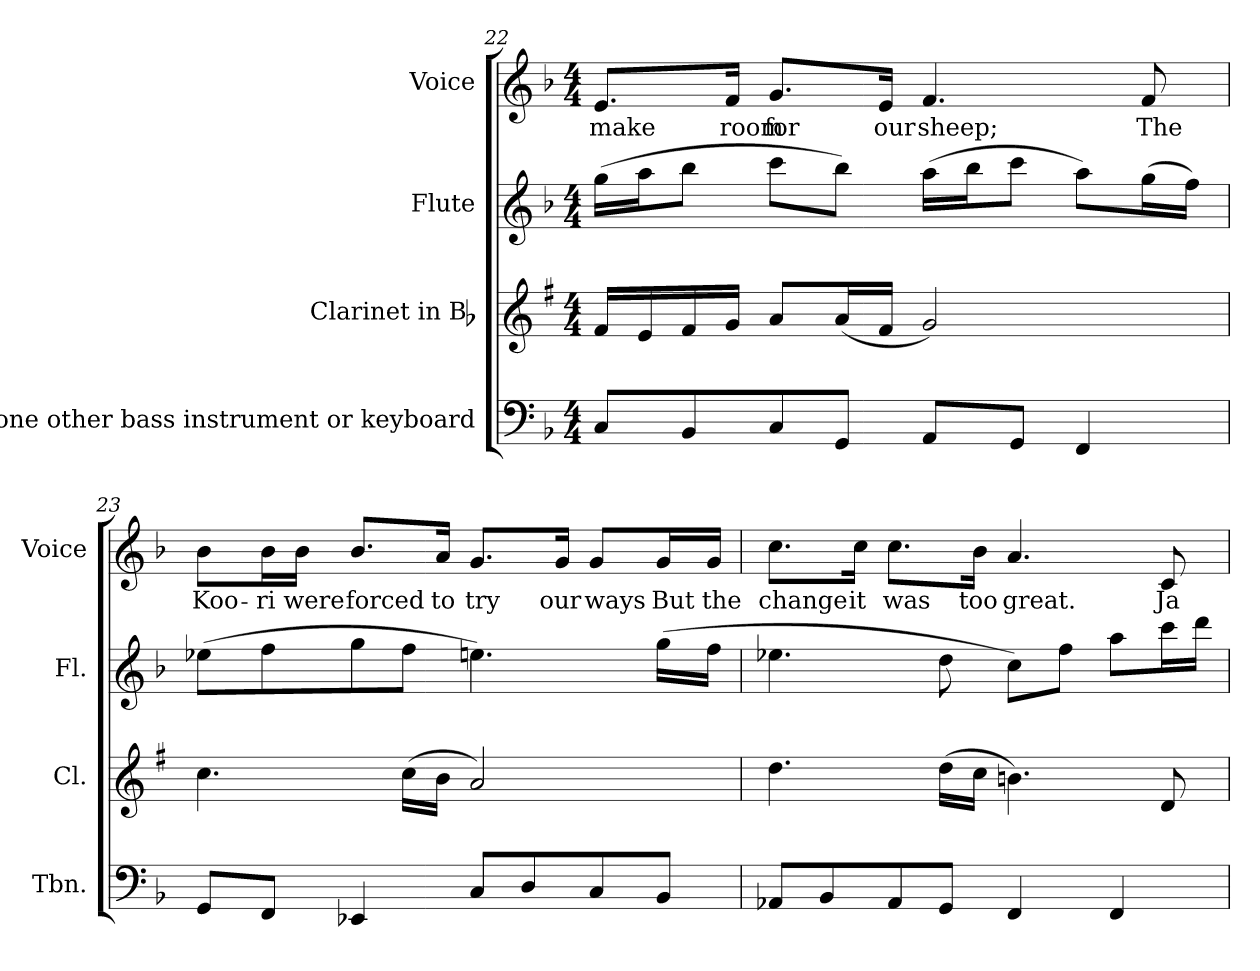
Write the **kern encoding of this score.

**kern	**kern	**kern	**kern	**text
*part4	*part3	*part2	*part1	*part1
*staff4	*staff3	*staff2	*staff1	*staff1
*I"Trombone other bass instrument  or keyboard	*I"Clarinet in Bb	*I"Flute	*I"Voice	*
*I'Tbn.	*I'Cl.	*I'Fl.	*I'Voice	*
*clefF4	*clefG2	*clefG2	*clefG2	*
*	*ITrd1c2	*	*	*
*k[b-]	*k[b-]	*k[b-]	*k[b-]	*
*F:	*F:	*F:	*F:	*
*M4/4	*M4/4	*M4/4	*M4/4	*
=22	=22	=22	=22	=22
!	!	!	!	!LO:LY:b:color=#000000
8Ci/L	16ei/LL	(16ggi\LL	8.ei/L	make
.	16di/	16aai\J	.	.
8BB-i/	16ei/	8bb-i\J	.	.
!	!	!	!	!LO:LY:b:color=#000000
.	16fi/JJ	.	16fi/Jk	room
!	!	!	!	!LO:LY:b:color=#000000
8Ci/	8gi/L	8ccci\L	8.gi/L	for
8GGi/J	(16gi/L	8bb-i\J)	.	.
!	!	!	!	!LO:LY:b:color=#000000
.	16ei/JJ	.	16ei/Jk	our
!	!	!	!	!LO:LY:b:color=#000000
8AAi/L	2fi/)	(16aai\LL	4.fi/	sheep;
.	.	16bb-i\J	.	.
8GGi/J	.	8ccci\J	.	.
4FFi/	.	8aai\L)	.	.
!	!	!	!	!LO:LY:b:color=#000000
.	.	(16ggi\L	8fi/	The
.	.	16ffi\JJ)	.	.
!!LO:LB:g=z
=23	=23	=23	=23	=23
!	!	!	!	!LO:LY:b:color=#000000
8GGi/L	4.b-i\	(8ee-Xi\L	8b-i\L	Koo-
!	!	!	!	!LO:LY:b:color=#000000
8FFi/J	.	8ffi\	16b-i\L	-ri
!	!	!	!	!LO:LY:b:color=#000000
.	.	.	16b-i\JJ	were
!	!	!	!	!LO:LY:b:color=#000000
4EE-Xi/	.	8ggi\	8.b-i/L	forced
.	(16b-i\LL	8ffi\J	.	.
!	!	!	!	!LO:LY:b:color=#000000
.	16ai\JJ	.	16ai/Jk	to
!	!	!	!	!LO:LY:b:color=#000000
8Ci/L	2gi/)	4.eeni\)	8.gi/L	try
8Di/	.	.	.	.
!	!	!	!	!LO:LY:b:color=#000000
.	.	.	16gi/Jk	our
!	!	!	!	!LO:LY:b:color=#000000
8Ci/	.	.	8gi/L	ways
!	!	!	!	!LO:LY:b:color=#000000
8BB-i/J	.	(16ggi\LL	16gi/L	But
!	!	!	!	!LO:LY:b:color=#000000
.	.	16ffi\JJ	16gi/JJ	the
=24	=24	=24	=24	=24
!	!	!	!	!LO:LY:b:color=#000000
8AA-Xi/L	4.cci\	4.ee-Xi\	8.cci\L	change
8BB-i/	.	.	.	.
!	!	!	!	!LO:LY:b:color=#000000
.	.	.	16cci\Jk	it
!	!	!	!	!LO:LY:b:color=#000000
8AA-i/	.	.	8.cci\L	was
8GGi/J	(16cci\LL	8ddi\	.	.
!	!	!	!	!LO:LY:b:color=#000000
.	16b-i\JJ	.	16b-i\Jk	too
!	!	!	!	!LO:LY:b:color=#000000
4FFi/	4.ani\)	8cci\L)	4.ai/	great.
.	.	8ffi\J	.	.
4FFi/	.	8aai\L	.	.
!	!	!	!	!LO:LY:b:color=#000000
.	8ci/	16ccci\L	8ci/	Ja
.	.	16dddi\JJ	.	.
=	=	=	=	=
*-	*-	*-	*-	*-
